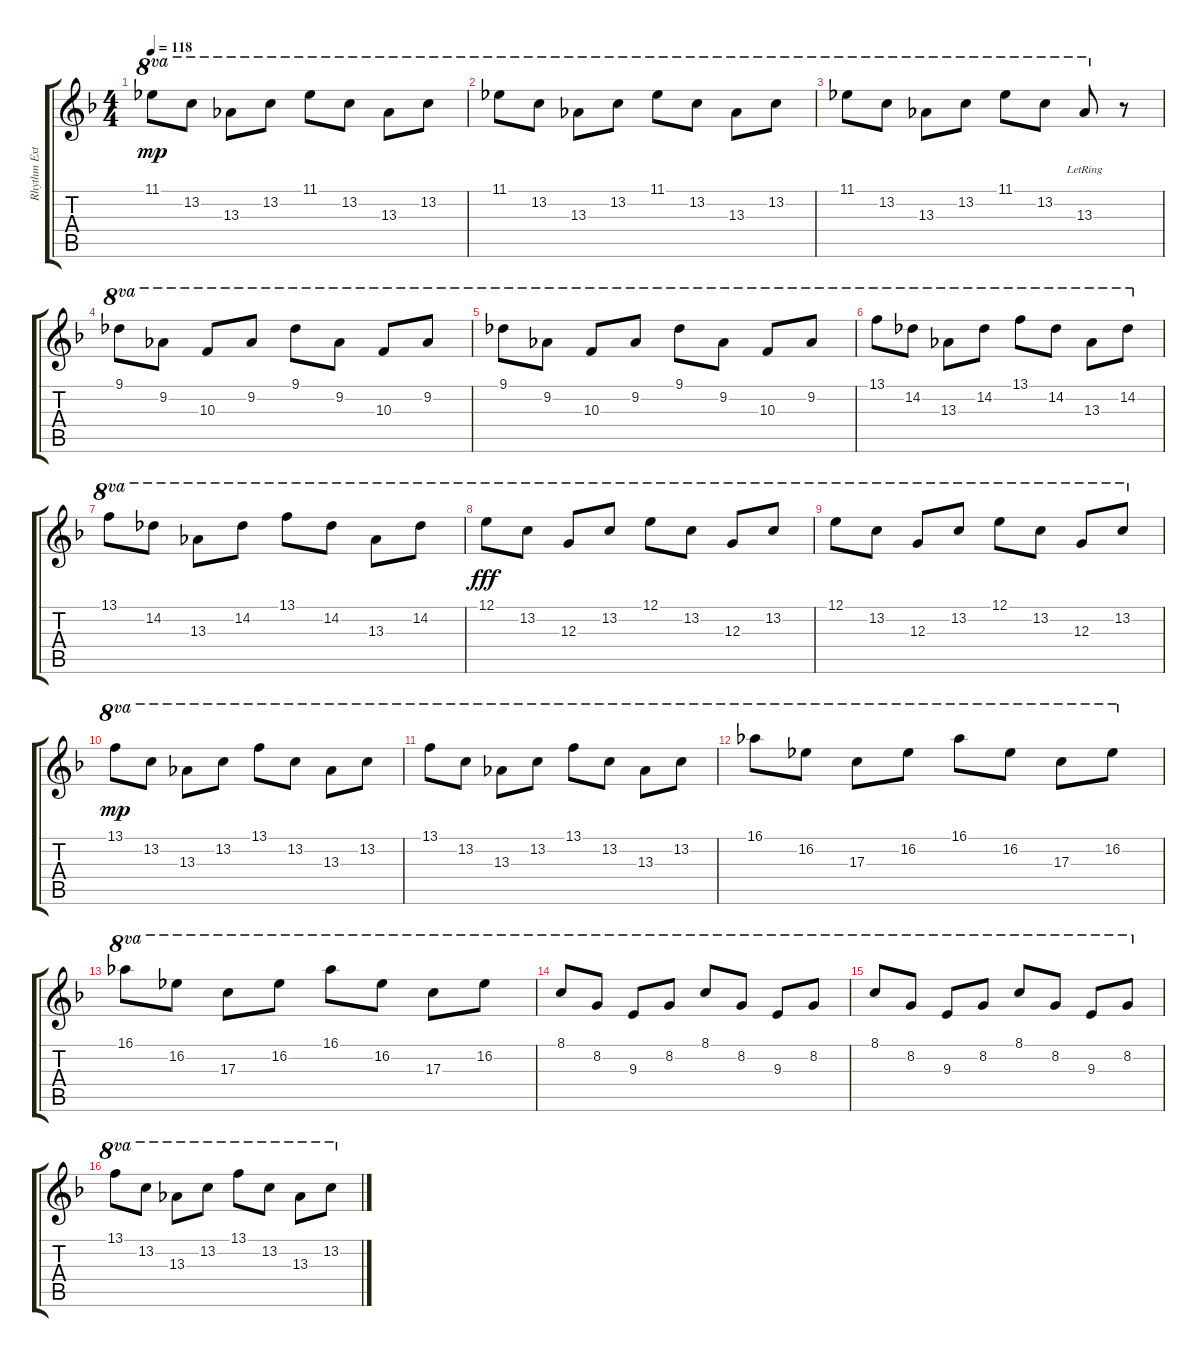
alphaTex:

\track ("Rhythm Extra" "Rhythm Ext") {instrument distortionguitar}
\staff {score tabs}
\tuning (E4 B3 G3 D3 A2 D2) {hide}
\ts (4 4)
\tempo 118
\clef g2
\ks f
11.1.8{ot 8va dy mp} 13.2.8{ot 8va} 13.3.8{ot 8va} 13.2.8{ot 8va} 11.1.8{ot 8va} 13.2.8{ot 8va} 13.3.8{ot 8va} 13.2.8{ot 8va} |
11.1.8{ot 8va} 13.2.8{ot 8va} 13.3.8{ot 8va} 13.2.8{ot 8va} 11.1.8{ot 8va} 13.2.8{ot 8va} 13.3.8{ot 8va} 13.2.8{ot 8va} |
11.1.8{ot 8va} 13.2.8{ot 8va} 13.3.8{ot 8va} 13.2.8{ot 8va} 11.1.8{ot 8va} 13.2.8{ot 8va} 13.3{lr}.8{ot 8va} r.8 |
9.1.8{ot 8va} 9.2.8{ot 8va} 10.3.8{ot 8va} 9.2.8{ot 8va} 9.1.8{ot 8va} 9.2.8{ot 8va} 10.3.8{ot 8va} 9.2.8{ot 8va} |
9.1.8{ot 8va} 9.2.8{ot 8va} 10.3.8{ot 8va} 9.2.8{ot 8va} 9.1.8{ot 8va} 9.2.8{ot 8va} 10.3.8{ot 8va} 9.2.8{ot 8va} |
13.1.8{ot 8va} 14.2.8{ot 8va} 13.3.8{ot 8va} 14.2.8{ot 8va} 13.1.8{ot 8va} 14.2.8{ot 8va} 13.3.8{ot 8va} 14.2.8{ot 8va} |
13.1.8{ot 8va} 14.2.8{ot 8va} 13.3.8{ot 8va} 14.2.8{ot 8va} 13.1.8{ot 8va} 14.2.8{ot 8va} 13.3.8{ot 8va} 14.2.8{ot 8va} |
12.1.8{ot 8va dy fff} 13.2.8{ot 8va} 12.3.8{ot 8va} 13.2.8{ot 8va} 12.1.8{ot 8va} 13.2.8{ot 8va} 12.3.8{ot 8va} 13.2.8{ot 8va} |
12.1.8{ot 8va} 13.2.8{ot 8va} 12.3.8{ot 8va} 13.2.8{ot 8va} 12.1.8{ot 8va} 13.2.8{ot 8va} 12.3.8{ot 8va} 13.2.8{ot 8va} |
13.1.8{ot 8va dy mp} 13.2.8{ot 8va} 13.3.8{ot 8va} 13.2.8{ot 8va} 13.1.8{ot 8va} 13.2.8{ot 8va} 13.3.8{ot 8va} 13.2.8{ot 8va} |
13.1.8{ot 8va} 13.2.8{ot 8va} 13.3.8{ot 8va} 13.2.8{ot 8va} 13.1.8{ot 8va} 13.2.8{ot 8va} 13.3.8{ot 8va} 13.2.8{ot 8va} |
16.1.8{ot 8va} 16.2.8{ot 8va} 17.3.8{ot 8va} 16.2.8{ot 8va} 16.1.8{ot 8va} 16.2.8{ot 8va} 17.3.8{ot 8va} 16.2.8{ot 8va} |
16.1.8{ot 8va} 16.2.8{ot 8va} 17.3.8{ot 8va} 16.2.8{ot 8va} 16.1.8{ot 8va} 16.2.8{ot 8va} 17.3.8{ot 8va} 16.2.8{ot 8va} |
8.1.8{ot 8va} 8.2.8{ot 8va} 9.3.8{ot 8va} 8.2.8{ot 8va} 8.1.8{ot 8va} 8.2.8{ot 8va} 9.3.8{ot 8va} 8.2.8{ot 8va} |
8.1.8{ot 8va} 8.2.8{ot 8va} 9.3.8{ot 8va} 8.2.8{ot 8va} 8.1.8{ot 8va} 8.2.8{ot 8va} 9.3.8{ot 8va} 8.2.8{ot 8va} |
13.1.8{ot 8va} 13.2.8{ot 8va} 13.3.8{ot 8va} 13.2.8{ot 8va} 13.1.8{ot 8va} 13.2.8{ot 8va} 13.3.8{ot 8va} 13.2.8{ot 8va}
